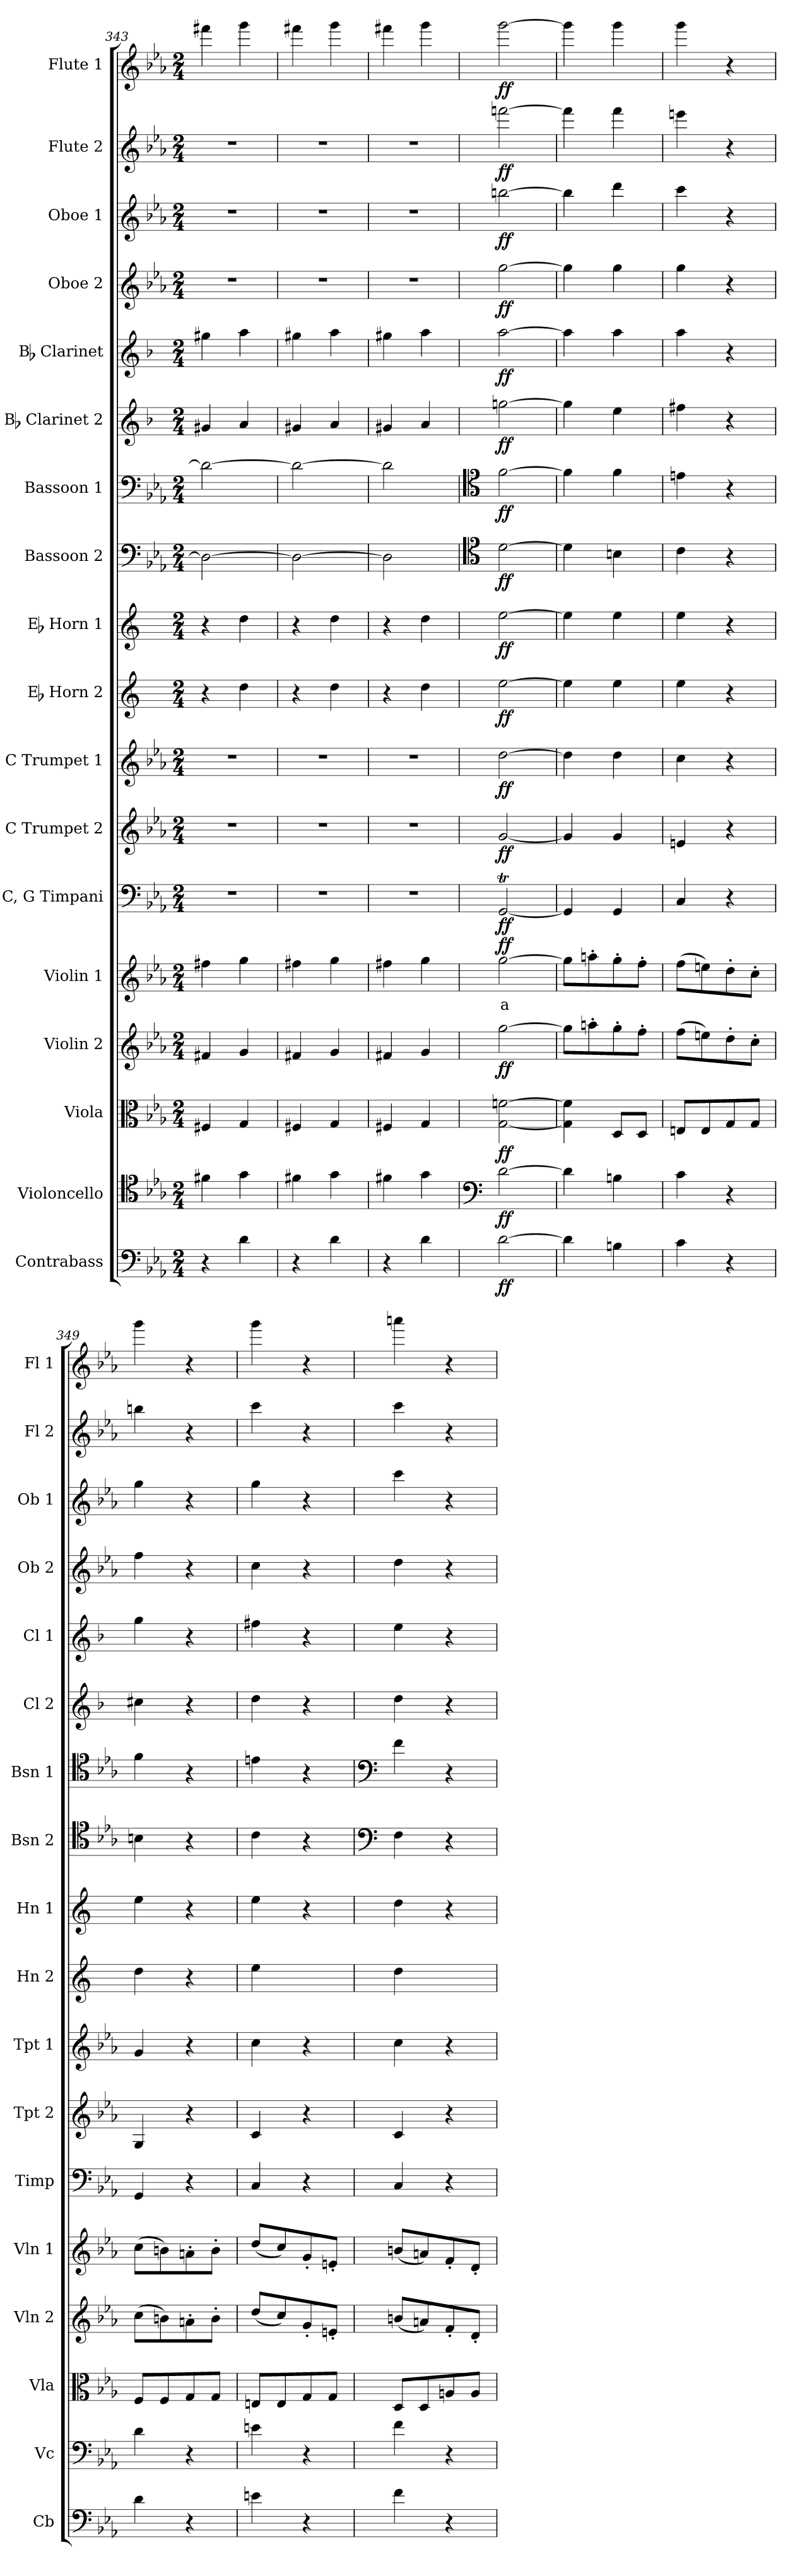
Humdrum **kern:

**kern	**dynam	**kern	**dynam	**kern	**dynam	**kern	**dynam	**kern	**text	**dynam	**kern	**dynam	**kern	**dynam	**kern	**dynam	**kern	**dynam	**kern	**dynam	**kern	**dynam	**kern	**dynam	**kern	**dynam	**kern	**dynam	**kern	**dynam	**kern	**dynam	**kern	**dynam	**kern	**dynam
*part18	*part18	*part17	*part17	*part16	*part16	*part15	*part15	*part14	*part14	*part14	*part13	*part13	*part12	*part12	*part11	*part11	*part10	*part10	*part9	*part9	*part8	*part8	*part7	*part7	*part6	*part6	*part5	*part5	*part4	*part4	*part3	*part3	*part2	*part2	*part1	*part1
*staff18	*staff18	*staff17	*staff17	*staff16	*staff16	*staff15	*staff15	*staff14	*staff14	*staff14	*staff13	*staff13	*staff12	*staff12	*staff11	*staff11	*staff10	*staff10	*staff9	*staff9	*staff8	*staff8	*staff7	*staff7	*staff6	*staff6	*staff5	*staff5	*staff4	*staff4	*staff3	*staff3	*staff2	*staff2	*staff1	*staff1
*I"Contrabass	*	*I"Violoncello	*	*I"Viola	*	*I"Violin 2	*	*I"Violin 1	*	*	*I"C, G Timpani	*	*I"C Trumpet 2	*	*I"C Trumpet 1	*	*I"Eb Horn 2	*	*I"Eb Horn 1	*	*I"Bassoon 2	*	*I"Bassoon 1	*	*I"Bb Clarinet 2	*	*I"Bb Clarinet	*	*I"Oboe 2	*	*I"Oboe 1	*	*I"Flute 2	*	*I"Flute 1	*
*I'Cb	*	*I'Vc	*	*I'Vla	*	*I'Vln 2	*	*I'Vln 1	*	*	*I'Timp	*	*I'Tpt 2	*	*I'Tpt 1	*	*I'Hn 2	*	*I'Hn 1	*	*I'Bsn 2	*	*I'Bsn 1	*	*I'Cl 2	*	*I'Cl 1	*	*I'Ob 2	*	*I'Ob 1	*	*I'Fl 2	*	*I'Fl 1	*
*clefF4	*	*clefC4	*	*clefC3	*	*clefG2	*	*clefG2	*	*	*clefF4	*	*clefG2	*	*clefG2	*	*clefG2	*	*clefG2	*	*clefF4	*	*clefF4	*	*clefG2	*	*clefG2	*	*clefG2	*	*clefG2	*	*clefG2	*	*clefG2	*
*ITrd7c12	*	*	*	*	*	*	*	*	*	*	*	*	*	*	*	*	*ITrd5c9	*	*ITrd5c9	*	*	*	*	*	*ITrd1c2	*	*ITrd1c2	*	*	*	*	*	*	*	*	*
*k[b-e-a-]	*	*k[b-e-a-]	*	*k[b-e-a-]	*	*k[b-e-a-]	*	*k[b-e-a-]	*	*	*k[b-e-a-]	*	*k[b-e-a-]	*	*k[b-e-a-]	*	*k[b-e-a-]	*	*k[b-e-a-]	*	*k[b-e-a-]	*	*k[b-e-a-]	*	*k[b-e-a-]	*	*k[b-e-a-]	*	*k[b-e-a-]	*	*k[b-e-a-]	*	*k[b-e-a-]	*	*k[b-e-a-]	*
*M2/4	*	*M2/4	*	*M2/4	*	*M2/4	*	*M2/4	*	*	*M2/4	*	*M2/4	*	*M2/4	*	*M2/4	*	*M2/4	*	*M2/4	*	*M2/4	*	*M2/4	*	*M2/4	*	*M2/4	*	*M2/4	*	*M2/4	*	*M2/4	*
=343	=343	=343	=343	=343	=343	=343	=343	=343	=343	=343	=343	=343	=343	=343	=343	=343	=343	=343	=343	=343	=343	=343	=343	=343	=343	=343	=343	=343	=343	=343	=343	=343	=343	=343	=343	=343
4r	.	4f#X\	.	4F#X/	.	4f#X/	.	4ff#X\	.	.	2r	.	2r	.	2r	.	4r	.	4r	.	2D\_	.	2d\_	.	4f#X/	.	4ff#X\	.	2r	.	2r	.	2r	.	4fff#X\	.
4D\	.	4g\	.	4G/	.	4g/	.	4gg\	.	.	.	.	.	.	.	.	4f\	.	4f\	.	.	.	.	.	4g/	.	4gg\	.	.	.	.	.	.	.	4ggg\	.
=344	=344	=344	=344	=344	=344	=344	=344	=344	=344	=344	=344	=344	=344	=344	=344	=344	=344	=344	=344	=344	=344	=344	=344	=344	=344	=344	=344	=344	=344	=344	=344	=344	=344	=344	=344	=344
4r	.	4f#X\	.	4F#X/	.	4f#X/	.	4ff#X\	.	.	2r	.	2r	.	2r	.	4r	.	4r	.	2D\_	.	2d\_	.	4f#X/	.	4ff#X\	.	2r	.	2r	.	2r	.	4fff#X\	.
4D\	.	4g\	.	4G/	.	4g/	.	4gg\	.	.	.	.	.	.	.	.	4f\	.	4f\	.	.	.	.	.	4g/	.	4gg\	.	.	.	.	.	.	.	4ggg\	.
=345	=345	=345	=345	=345	=345	=345	=345	=345	=345	=345	=345	=345	=345	=345	=345	=345	=345	=345	=345	=345	=345	=345	=345	=345	=345	=345	=345	=345	=345	=345	=345	=345	=345	=345	=345	=345
4r	.	4f#X\	.	4F#X/	.	4f#X/	.	4ff#X\	.	.	2r	.	2r	.	2r	.	4r	.	4r	.	2D\]	.	2d\]	.	4f#X/	.	4ff#X\	.	2r	.	2r	.	2r	.	4fff#X\	.
4D\	.	4g\	.	4G/	.	4g/	.	4gg\	.	.	.	.	.	.	.	.	4f\	.	4f\	.	.	.	.	.	4g/	.	4gg\	.	.	.	.	.	.	.	4ggg\	.
=346	=346	=346	=346	=346	=346	=346	=346	=346	=346	=346	=346	=346	=346	=346	=346	=346	=346	=346	=346	=346	=346	=346	=346	=346	=346	=346	=346	=346	=346	=346	=346	=346	=346	=346	=346	=346
*	*	*clefF4	*	*	*	*	*	*	*	*	*	*	*	*	*	*	*	*	*	*	*clefC4	*	*clefC4	*	*	*	*	*	*	*	*	*	*	*	*	*
!	!LO:DY:b	!	!LO:DY:b	!	!LO:DY:b	!	!LO:DY:b	!	!LO:LY:b:color=#FF0000	!LO:DY:b	!	!LO:DY:b	!	!LO:DY:b	!	!LO:DY:b	!	!LO:DY:b	!	!LO:DY:b	!	!LO:DY:b	!	!LO:DY:b	!	!LO:DY:b	!	!LO:DY:b	!	!LO:DY:b	!	!LO:DY:b	!	!LO:DY:b	!	!LO:DY:b
[2D\	ff	[2d\	ff	[2G\ [2fn\	ff	[2gg\	ff	[2gg\	a	ff	[2GGt/	ff	[2g/	ff	[2dd\	ff	[2g\	ff	[2g\	ff	[2d\	ff	[2f\	ff	[2ffn\	ff	[2gg\	ff	[2gg\	ff	[2bbn\	ff	[2fffn\	ff	[2ggg\	ff
=347	=347	=347	=347	=347	=347	=347	=347	=347	=347	=347	=347	=347	=347	=347	=347	=347	=347	=347	=347	=347	=347	=347	=347	=347	=347	=347	=347	=347	=347	=347	=347	=347	=347	=347	=347	=347
4D\]	.	4d\]	.	4G\] 4f\]	.	8gg\L]	.	8gg\L]	.	.	4GGTTT/]	.	4g/]	.	4dd\]	.	4g\]	.	4g\]	.	4d\]	.	4f\]	.	4ff\]	.	4gg\]	.	4gg\]	.	4bb\]	.	4fff\]	.	4ggg\]	.
.	.	.	.	.	.	8aan'\	.	8aan'\	.	.	.	.	.	.	.	.	.	.	.	.	.	.	.	.	.	.	.	.	.	.	.	.	.	.	.	.
4BBn\	.	4Bn\	.	8D/L	.	8gg'\	.	8gg'\	.	.	4GG/	.	4g/	.	4dd\	.	4g\	.	4g\	.	4Bn\	.	4f\	.	4dd\	.	4gg\	.	4gg\	.	4ddd\	.	4fff\	.	4ggg\	.
.	.	.	.	8D/J	.	8ff'\J	.	8ff'\J	.	.	.	.	.	.	.	.	.	.	.	.	.	.	.	.	.	.	.	.	.	.	.	.	.	.	.	.
=348	=348	=348	=348	=348	=348	=348	=348	=348	=348	=348	=348	=348	=348	=348	=348	=348	=348	=348	=348	=348	=348	=348	=348	=348	=348	=348	=348	=348	=348	=348	=348	=348	=348	=348	=348	=348
4C\	.	4c\	.	8En/L	.	(8ff\L	.	(8ff\L	.	.	4C/	.	4en/	.	4cc\	.	4g\	.	4g\	.	4c\	.	4en\	.	4een\	.	4gg\	.	4gg\	.	4ccc\	.	4eeen\	.	4ggg\	.
.	.	.	.	8E/	.	8een\)	.	8een\)	.	.	.	.	.	.	.	.	.	.	.	.	.	.	.	.	.	.	.	.	.	.	.	.	.	.	.	.
4r	.	4r	.	8G/	.	8dd'\	.	8dd'\	.	.	4r	.	4r	.	4r	.	4r	.	4r	.	4r	.	4r	.	4r	.	4r	.	4r	.	4r	.	4r	.	4r	.
.	.	.	.	8G/J	.	8cc'\J	.	8cc'\J	.	.	.	.	.	.	.	.	.	.	.	.	.	.	.	.	.	.	.	.	.	.	.	.	.	.	.	.
=349	=349	=349	=349	=349	=349	=349	=349	=349	=349	=349	=349	=349	=349	=349	=349	=349	=349	=349	=349	=349	=349	=349	=349	=349	=349	=349	=349	=349	=349	=349	=349	=349	=349	=349	=349	=349
4D\	.	4d\	.	8F/L	.	(8cc\L	.	(8cc\L	.	.	4GG/	.	4G/	.	4g/	.	4f\	.	4g\	.	4Bn\	.	4f\	.	4bn\	.	4ff\	.	4ff\	.	4gg\	.	4bbn\	.	4ggg\	.
.	.	.	.	8F/	.	8bn\)	.	8bn\)	.	.	.	.	.	.	.	.	.	.	.	.	.	.	.	.	.	.	.	.	.	.	.	.	.	.	.	.
4r	.	4r	.	8G/	.	8an'\	.	8an'\	.	.	4r	.	4r	.	4r	.	4r	.	4r	.	4r	.	4r	.	4r	.	4r	.	4r	.	4r	.	4r	.	4r	.
.	.	.	.	8G/J	.	8b'\J	.	8b'\J	.	.	.	.	.	.	.	.	.	.	.	.	.	.	.	.	.	.	.	.	.	.	.	.	.	.	.	.
=350	=350	=350	=350	=350	=350	=350	=350	=350	=350	=350	=350	=350	=350	=350	=350	=350	=350	=350	=350	=350	=350	=350	=350	=350	=350	=350	=350	=350	=350	=350	=350	=350	=350	=350	=350	=350
4En\	.	4en\	.	8En/L	.	(8dd/L	.	(8dd/L	.	.	4C/	.	4c/	.	4cc\	.	4g\	.	4g\	.	4c\	.	4en\	.	4cc\	.	4een\	.	4cc\	.	4gg\	.	4ccc\	.	4ggg\	.
.	.	.	.	8E/	.	8cc/)	.	8cc/)	.	.	.	.	.	.	.	.	.	.	.	.	.	.	.	.	.	.	.	.	.	.	.	.	.	.	.	.
4r	.	4r	.	8G/	.	8g'/	.	8g'/	.	.	4r	.	4r	.	4r	.	4ryy	.	4r	.	4r	.	4r	.	4r	.	4r	.	4r	.	4r	.	4r	.	4r	.
.	.	.	.	8G/J	.	8en'/J	.	8en'/J	.	.	.	.	.	.	.	.	.	.	.	.	.	.	.	.	.	.	.	.	.	.	.	.	.	.	.	.
!!LO:PB:g=z
=351	=351	=351	=351	=351	=351	=351	=351	=351	=351	=351	=351	=351	=351	=351	=351	=351	=351	=351	=351	=351	=351	=351	=351	=351	=351	=351	=351	=351	=351	=351	=351	=351	=351	=351	=351	=351
*	*	*	*	*	*	*	*	*	*	*	*	*	*	*	*	*	*	*	*	*	*clefF4	*	*clefF4	*	*	*	*	*	*	*	*	*	*	*	*	*
4F\	.	4f\	.	8D/L	.	(8bn/L	.	(8bn/L	.	.	4C/	.	4c/	.	4cc\	.	4f\	.	4f\	.	4F\	.	4f\	.	4cc\	.	4dd\	.	4dd\	.	4ccc\	.	4ccc\	.	4aaan\	.
.	.	.	.	8D/	.	8an/)	.	8an/)	.	.	.	.	.	.	.	.	.	.	.	.	.	.	.	.	.	.	.	.	.	.	.	.	.	.	.	.
4r	.	4r	.	8An/	.	8f'/	.	8f'/	.	.	4r	.	4r	.	4r	.	4ryy	.	4r	.	4r	.	4r	.	4r	.	4r	.	4r	.	4r	.	4r	.	4r	.
.	.	.	.	8A/J	.	8d'/J	.	8d'/J	.	.	.	.	.	.	.	.	.	.	.	.	.	.	.	.	.	.	.	.	.	.	.	.	.	.	.	.
=	=	=	=	=	=	=	=	=	=	=	=	=	=	=	=	=	=	=	=	=	=	=	=	=	=	=	=	=	=	=	=	=	=	=	=	=
*-	*-	*-	*-	*-	*-	*-	*-	*-	*-	*-	*-	*-	*-	*-	*-	*-	*-	*-	*-	*-	*-	*-	*-	*-	*-	*-	*-	*-	*-	*-	*-	*-	*-	*-	*-	*-
